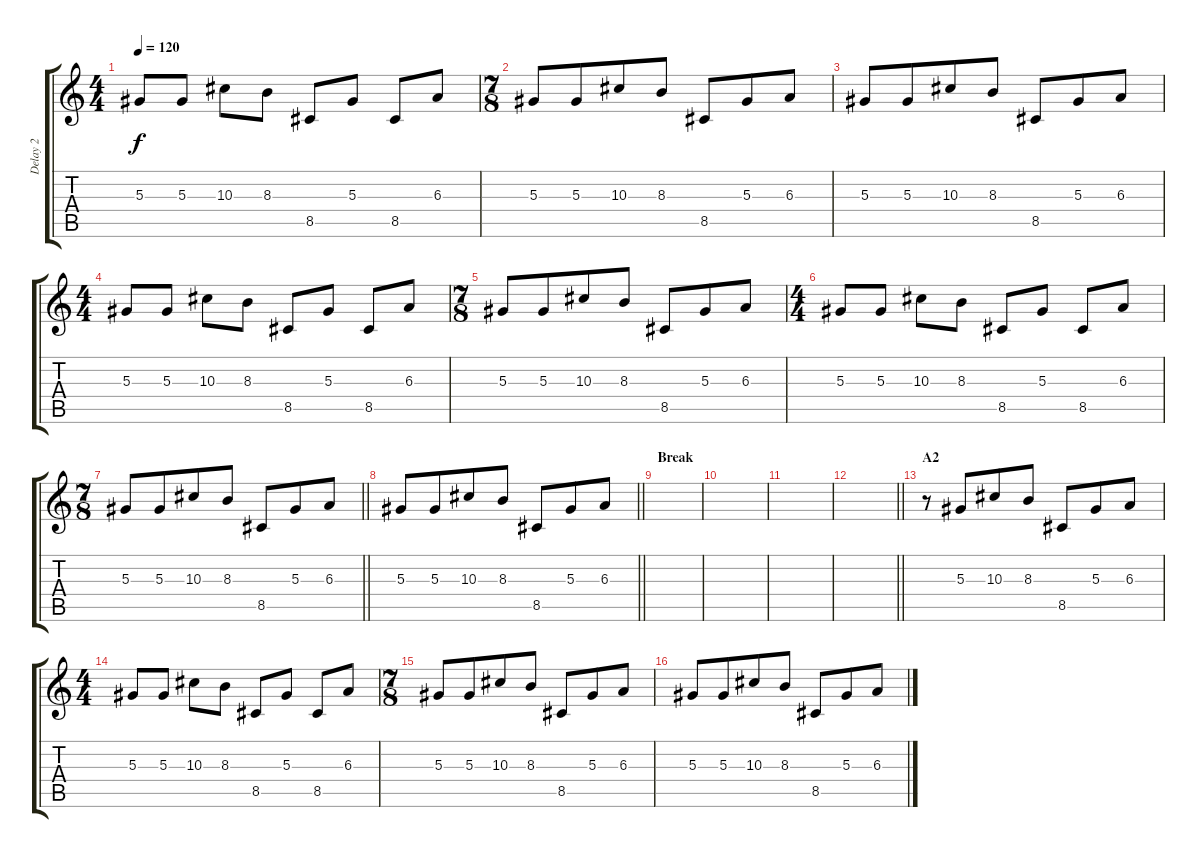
\track ("Delay 2" "Delay 2") {instrument overdrivenguitar}
\staff {score tabs}
\tuning (C4 G3 Eb3 Bb2 F2 C2) {hide}
\ts (4 4)
\tempo 120
\clef g2
\ks c
5.3.8{dy f} 5.3.8 10.3.8 8.3.8 8.5.8 5.3.8 8.5.8 6.3.8 |
\ts (7 8)
5.3.8 5.3.8 10.3.8 8.3.8 8.5.8 5.3.8 6.3.8 |
5.3.8 5.3.8 10.3.8 8.3.8 8.5.8 5.3.8 6.3.8 |
\ts (4 4)
5.3.8 5.3.8 10.3.8 8.3.8 8.5.8 5.3.8 8.5.8 6.3.8 |
\ts (7 8)
5.3.8 5.3.8 10.3.8 8.3.8 8.5.8 5.3.8 6.3.8 |
\ts (4 4)
5.3.8 5.3.8 10.3.8 8.3.8 8.5.8 5.3.8 8.5.8 6.3.8 |
\ts (7 8)
\barLineRight lightlight
5.3.8 5.3.8 10.3.8 8.3.8 8.5.8 5.3.8 6.3.8 |
\barLineRight lightlight
5.3.8 5.3.8 10.3.8 8.3.8 8.5.8 5.3.8 6.3.8 |
\section ("" "Break")
|
|
|
\barLineRight lightlight
|
\section ("" "A2")
r.8 5.3.8 10.3.8 8.3.8 8.5.8 5.3.8 6.3.8 |
\ts (4 4)
5.3.8 5.3.8 10.3.8 8.3.8 8.5.8 5.3.8 8.5.8 6.3.8 |
\ts (7 8)
5.3.8 5.3.8 10.3.8 8.3.8 8.5.8 5.3.8 6.3.8 |
5.3.8 5.3.8 10.3.8 8.3.8 8.5.8 5.3.8 6.3.8
